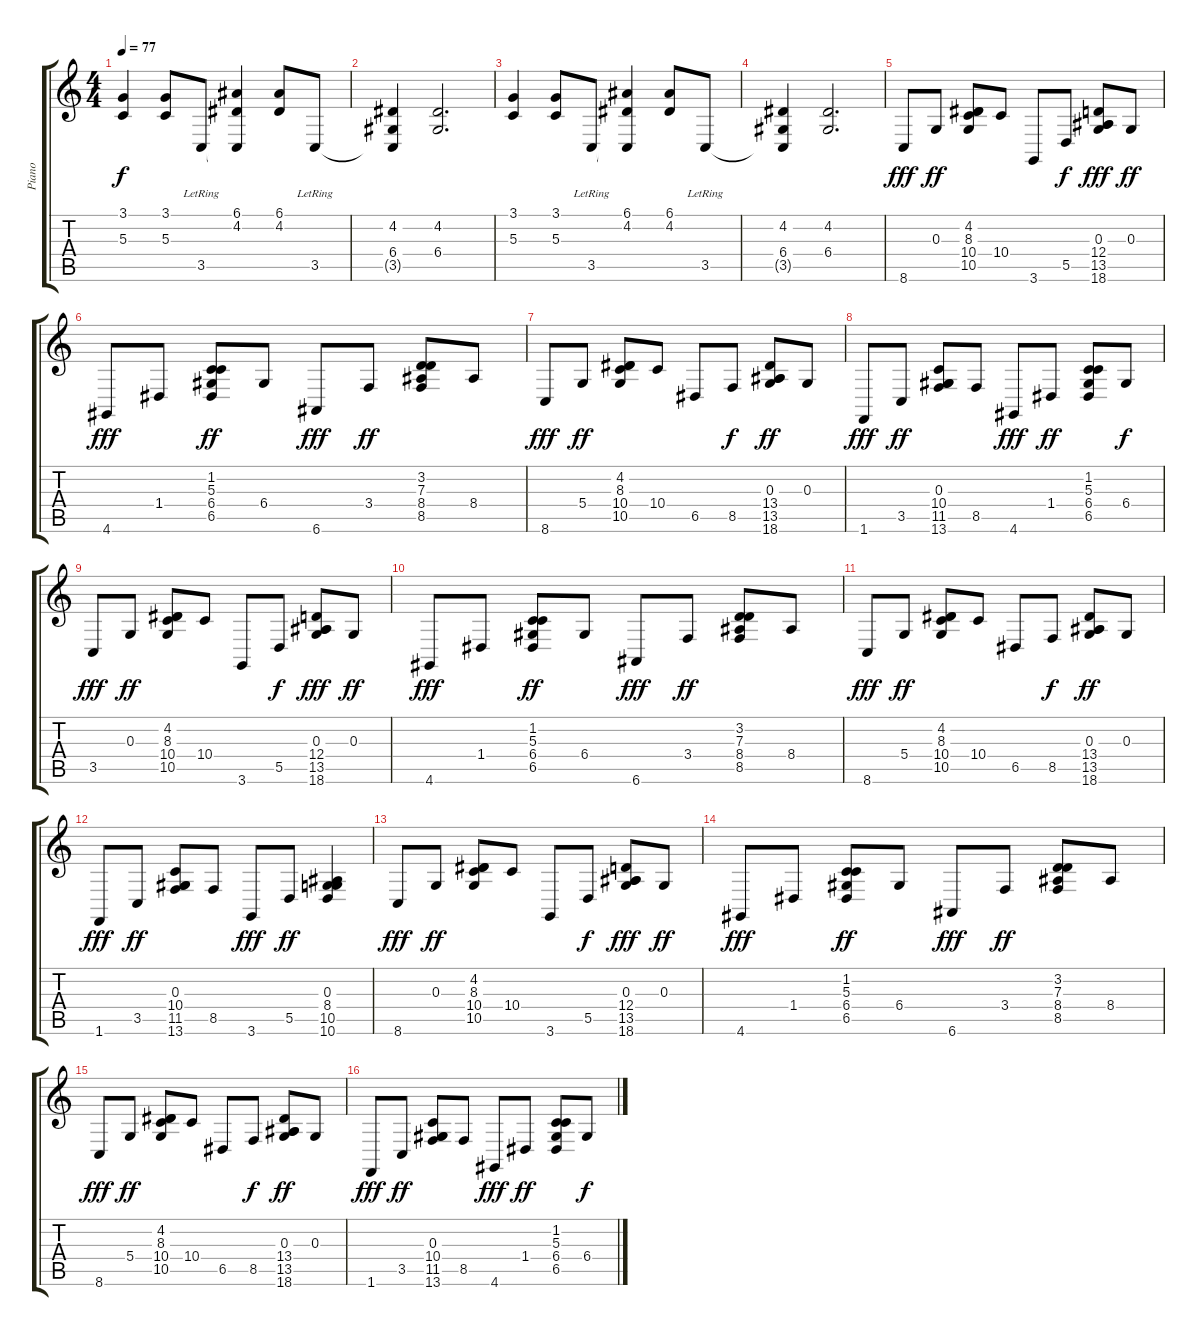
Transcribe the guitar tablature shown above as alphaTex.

\track ("Piano" "Piano") {instrument acousticgrandpiano}
\staff {score tabs}
\tuning (E4 B3 G3 D3 A2 E2) {hide}
\ts (4 4)
\tempo 77
\clef g2
\ks c
(3.1 5.3).4{dy f} (3.1 5.3).8 3.5{lr}.8 (6.1 4.2 3.5{t}).4 (6.1 4.2).8 3.5{lr}.8 |
(4.2 6.4 3.5{t}).4 (4.2 6.4).2{d} |
(3.1 5.3).4 (3.1 5.3).8 3.5{lr}.8 (6.1 4.2 3.5{t}).4 (6.1 4.2).8 3.5{lr}.8 |
(4.2 6.4 3.5{t}).4 (4.2 6.4).2{d} |
8.6.8{dy fff} 0.3.8{dy ff} (4.2 8.3 10.4 10.5).8 10.4.8 3.6.8 5.5.8{dy f} (0.3 12.4 13.5 18.6).8{dy fff} 0.3.8{dy ff} |
4.6.8{dy fff} 1.4.8 (1.2 5.3 6.4 6.5).8{dy ff} 6.4.8 6.6.8{dy fff} 3.4.8{dy ff} (3.2 7.3 8.4 8.5).8 8.4.8 |
8.6.8{dy fff} 5.4.8{dy ff} (4.2 8.3 10.4 10.5).8 10.4.8 6.5.8 8.5.8{dy f} (0.3 13.4 13.5 18.6).8{dy ff} 0.3.8 |
1.6.8{dy fff} 3.5.8{dy ff} (0.3 10.4 11.5 13.6).8 8.5.8 4.6.8{dy fff} 1.4.8{dy ff} (1.2 5.3 6.4 6.5).8 6.4.8{dy f} |
3.5.8{dy fff} 0.3.8{dy ff} (4.2 8.3 10.4 10.5).8 10.4.8 3.6.8 5.5.8{dy f} (0.3 12.4 13.5 18.6).8{dy fff} 0.3.8{dy ff} |
4.6.8{dy fff} 1.4.8 (1.2 5.3 6.4 6.5).8{dy ff} 6.4.8 6.6.8{dy fff} 3.4.8{dy ff} (3.2 7.3 8.4 8.5).8 8.4.8 |
8.6.8{dy fff} 5.4.8{dy ff} (4.2 8.3 10.4 10.5).8 10.4.8 6.5.8 8.5.8{dy f} (0.3 13.4 13.5 18.6).8{dy ff} 0.3.8 |
1.6.8{dy fff} 3.5.8{dy ff} (0.3 10.4 11.5 13.6).8 8.5.8 3.6.8{dy fff} 5.5.8{dy ff} (0.3 8.4 10.5 10.6).4 |
8.6.8{dy fff} 0.3.8{dy ff} (4.2 8.3 10.4 10.5).8 10.4.8 3.6.8 5.5.8{dy f} (0.3 12.4 13.5 18.6).8{dy fff} 0.3.8{dy ff} |
4.6.8{dy fff} 1.4.8 (1.2 5.3 6.4 6.5).8{dy ff} 6.4.8 6.6.8{dy fff} 3.4.8{dy ff} (3.2 7.3 8.4 8.5).8 8.4.8 |
8.6.8{dy fff} 5.4.8{dy ff} (4.2 8.3 10.4 10.5).8 10.4.8 6.5.8 8.5.8{dy f} (0.3 13.4 13.5 18.6).8{dy ff} 0.3.8 |
1.6.8{dy fff} 3.5.8{dy ff} (0.3 10.4 11.5 13.6).8 8.5.8 4.6.8{dy fff} 1.4.8{dy ff} (1.2 5.3 6.4 6.5).8 6.4.8{dy f}
